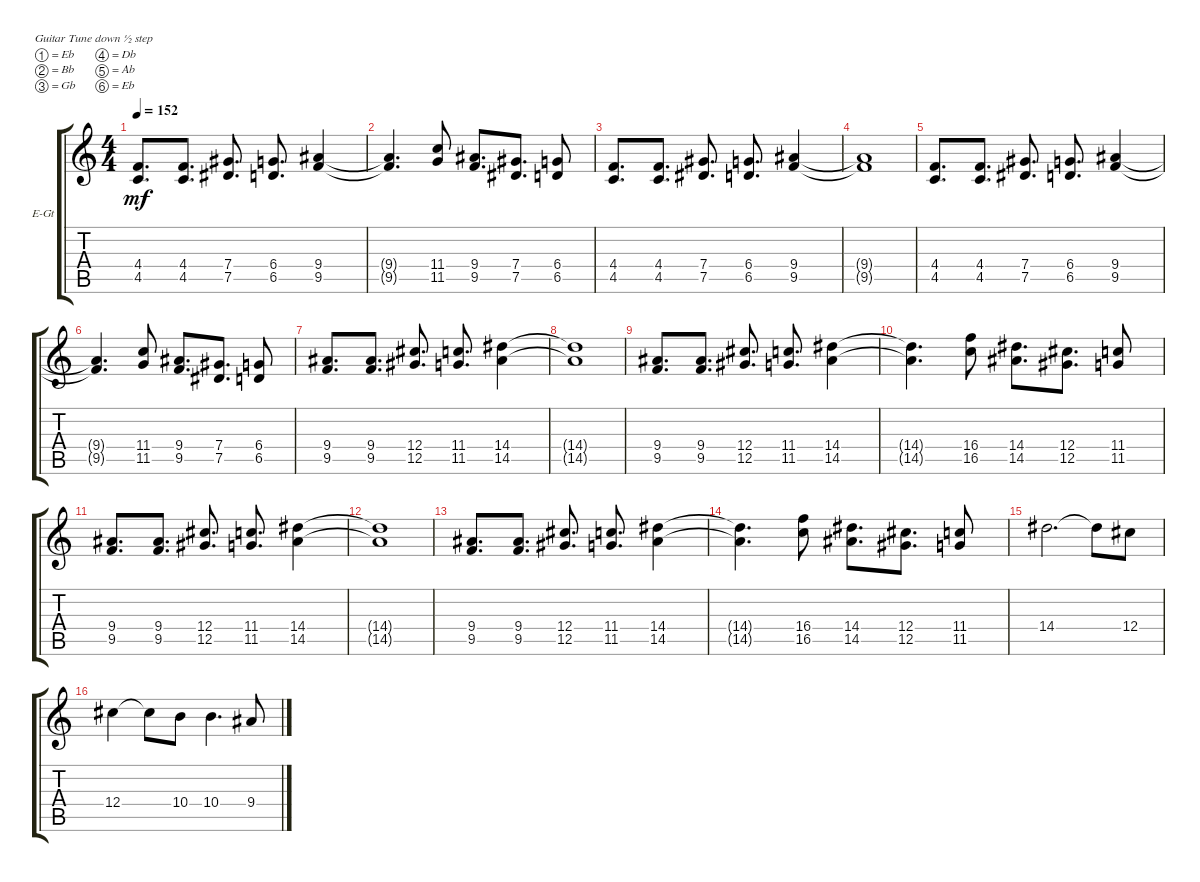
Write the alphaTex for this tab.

\bracketExtendMode groupsimilarinstruments
\firstSystemTrackNameOrientation horizontal
\otherSystemsTrackNameOrientation horizontal
\track ("Electric Guitar" "E-Gt") {instrument overdrivenguitar}
\staff {score tabs}
\tuning (Eb4 Bb3 Gb3 Db3 Ab2 Eb2)
\ts (4 4)
\tempo 152
\clef g2
\scale
0.333333
\ks c
(4.5 4.4).8{d dy mf} (4.5 4.4).8{d} (7.5 7.4).8{d} (6.5 6.4).8{d} (9.5 9.4).4 |
\scale
0.333333 (9.5{t} 9.4{t}).4{d} (11.5 11.4).8 (9.5 9.4).8{d} (7.5 7.4).8{d} (6.5 6.4).8 |
\scale
0.333333 (4.5 4.4).8{d} (4.5 4.4).8{d} (7.5 7.4).8{d} (6.5 6.4).8{d} (9.5 9.4).4 |
\scale
0.333333 (9.5{t} 9.4{t}).1 |
\scale
0.333333 (4.5 4.4).8{d} (4.5 4.4).8{d} (7.5 7.4).8{d} (6.5 6.4).8{d} (9.5 9.4).4 |
\scale
0.333333 (9.5{t} 9.4{t}).4{d} (11.5 11.4).8 (9.5 9.4).8{d} (7.5 7.4).8{d} (6.5 6.4).8 |
\scale
0.333333 (9.4 9.5).8{d} (9.4 9.5).8{d} (12.4 12.5).8{d} (11.4 11.5).8{d} (14.4 14.5).4 |
\scale
0.333333 (14.4{t} 14.5{t}).1 |
\scale
0.333333 (9.4 9.5).8{d} (9.4 9.5).8{d} (12.4 12.5).8{d} (11.4 11.5).8{d} (14.4 14.5).4 |
\scale
0.333333 (14.4{t} 14.5{t}).4{d} (16.4 16.5).8 (14.4 14.5).8{d} (12.4 12.5).8{d} (11.4 11.5).8 |
\scale
0.333333 (9.4 9.5).8{d} (9.4 9.5).8{d} (12.4 12.5).8{d} (11.4 11.5).8{d} (14.4 14.5).4 |
\scale
0.333333 (14.4{t} 14.5{t}).1 |
\scale
0.333333 (9.4 9.5).8{d} (9.4 9.5).8{d} (12.4 12.5).8{d} (11.4 11.5).8{d} (14.4 14.5).4 |
\scale
0.333333 (14.4{t} 14.5{t}).4{d} (16.4 16.5).8 (14.4 14.5).8{d} (12.4 12.5).8{d} (11.4 11.5).8 |
\scale
0.333333 14.4.2{d} 14.4{t}.8 12.4.8 |
\scale
0.333333 12.4.4 12.4{t}.8 10.4.8 10.4.4{d} 9.4.8
